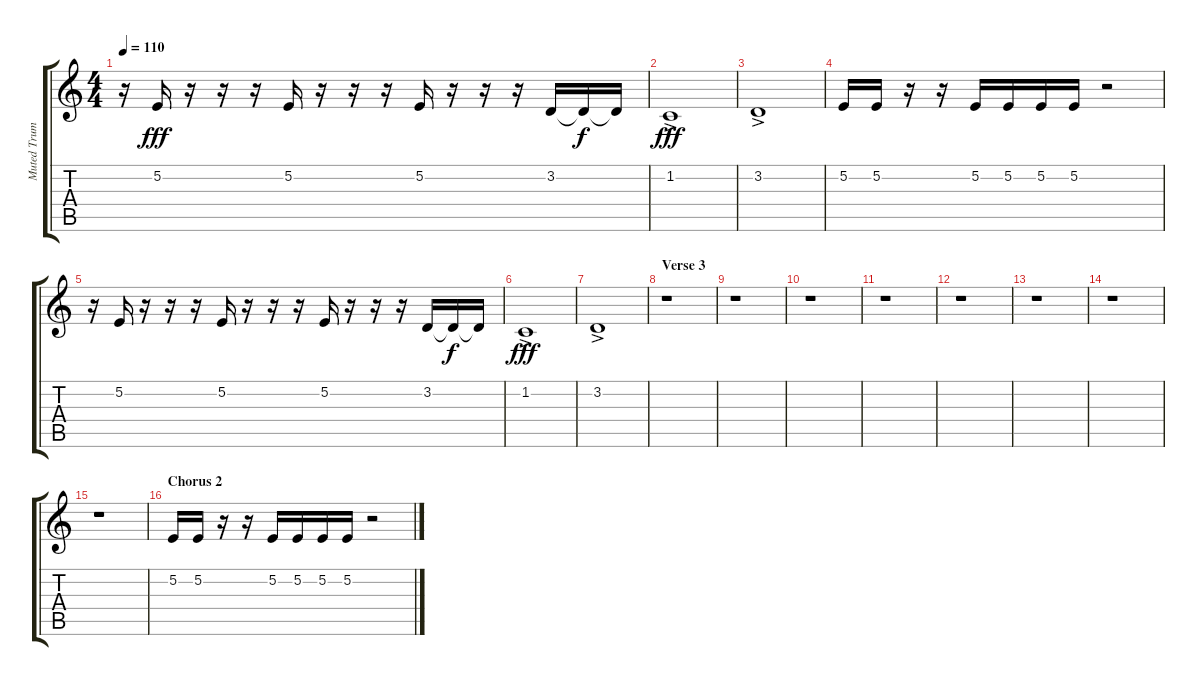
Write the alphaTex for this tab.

\track ("Muted Trumpet 1" "Muted Trum") {instrument mutedtrumpet}
\staff {score tabs}
\tuning (E4 B3 G3 D3 A2 E2) {hide}
\ts (4 4)
\tempo 110
\clef g2
\ks c
r.16{dy fff} 5.2.16 r.16 r.16 r.16 5.2.16 r.16 r.16 r.16 5.2.16 r.16 r.16 r.16 3.2.16 3.2{t}.16{dy f} 3.2{t}.16 |
1.2{ac}.1{dy fff} |
3.2{ac}.1 |
5.2.16 5.2.16 r.16 r.16 5.2.16 5.2.16 5.2.16 5.2.16 r.2 |
r.16 5.2.16 r.16 r.16 r.16 5.2.16 r.16 r.16 r.16 5.2.16 r.16 r.16 r.16 3.2.16 3.2{t}.16{dy f} 3.2{t}.16 |
1.2{ac}.1{dy fff} |
3.2{ac}.1 |
\section ("" "Verse 3")
r.1 |
r.1 |
r.1 |
r.1 |
r.1 |
r.1 |
r.1 |
r.1 |
\section ("" "Chorus 2")
5.2.16 5.2.16 r.16 r.16 5.2.16 5.2.16 5.2.16 5.2.16 r.2
